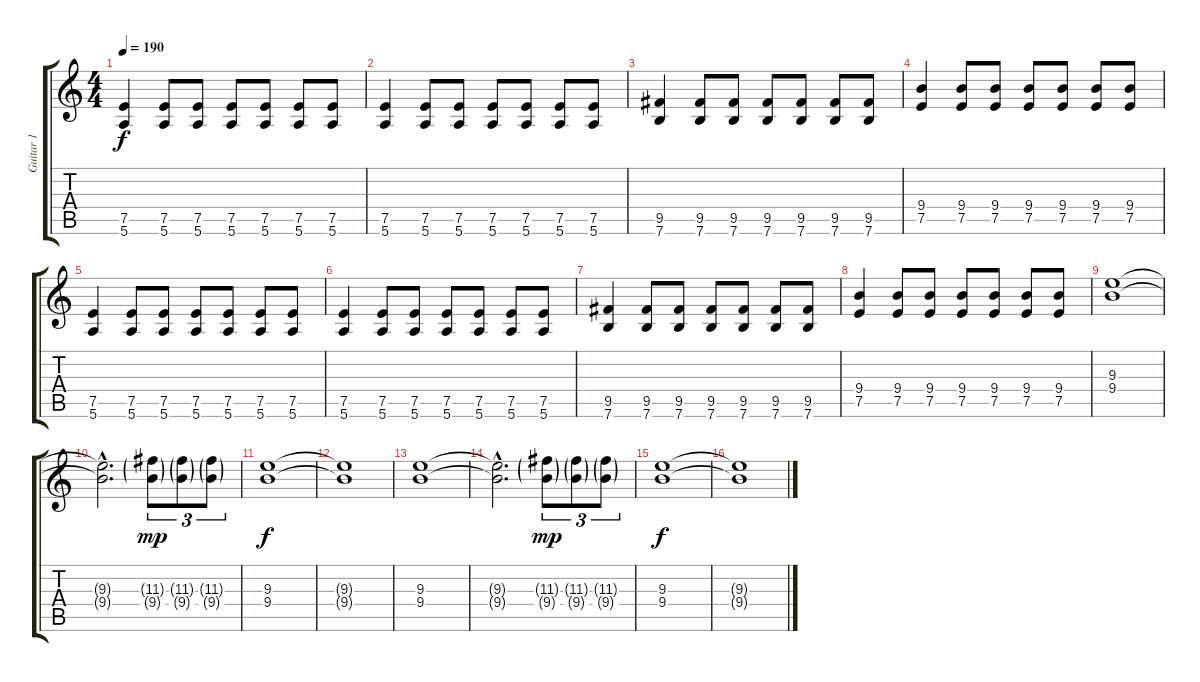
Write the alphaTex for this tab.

\track ("Guitar 1" "Guitar 1") {instrument overdrivenguitar}
\staff {score tabs}
\tuning (E4 B3 G3 D3 A2 E2) {hide}
\ts (4 4)
\tempo 190
\clef g2
\ks c
(7.5 5.6).4{dy f} (7.5 5.6).8 (7.5 5.6).8 (7.5 5.6).8 (7.5 5.6).8 (7.5 5.6).8 (7.5 5.6).8 |
(7.5 5.6).4 (7.5 5.6).8 (7.5 5.6).8 (7.5 5.6).8 (7.5 5.6).8 (7.5 5.6).8 (7.5 5.6).8 |
(9.5 7.6).4 (9.5 7.6).8 (9.5 7.6).8 (9.5 7.6).8 (9.5 7.6).8 (9.5 7.6).8 (9.5 7.6).8 |
(9.4 7.5).4 (9.4 7.5).8 (9.4 7.5).8 (9.4 7.5).8 (9.4 7.5).8 (9.4 7.5).8 (9.4 7.5).8 |
(7.5 5.6).4 (7.5 5.6).8 (7.5 5.6).8 (7.5 5.6).8 (7.5 5.6).8 (7.5 5.6).8 (7.5 5.6).8 |
(7.5 5.6).4 (7.5 5.6).8 (7.5 5.6).8 (7.5 5.6).8 (7.5 5.6).8 (7.5 5.6).8 (7.5 5.6).8 |
(9.5 7.6).4 (9.5 7.6).8 (9.5 7.6).8 (9.5 7.6).8 (9.5 7.6).8 (9.5 7.6).8 (9.5 7.6).8 |
(9.4 7.5).4 (9.4 7.5).8 (9.4 7.5).8 (9.4 7.5).8 (9.4 7.5).8 (9.4 7.5).8 (9.4 7.5).8 |
(9.3 9.4).1 |
(9.3{hac t} 9.4{hac t}).2{d} (11.3{g} 9.4{g}).8{tu (3 2) dy mp} (11.3{g} 9.4{g}).8{tu (3 2)} (11.3{g} 9.4{g}).8{tu (3 2)} |
(9.3 9.4).1{dy f} |
(9.3{t} 9.4{t}).1 |
(9.3 9.4).1 |
(9.3{hac t} 9.4{hac t}).2{d} (11.3{g} 9.4{g}).8{tu (3 2) dy mp} (11.3{g} 9.4{g}).8{tu (3 2)} (11.3{g} 9.4{g}).8{tu (3 2)} |
(9.3 9.4).1{dy f} |
(9.3{t} 9.4{t}).1
